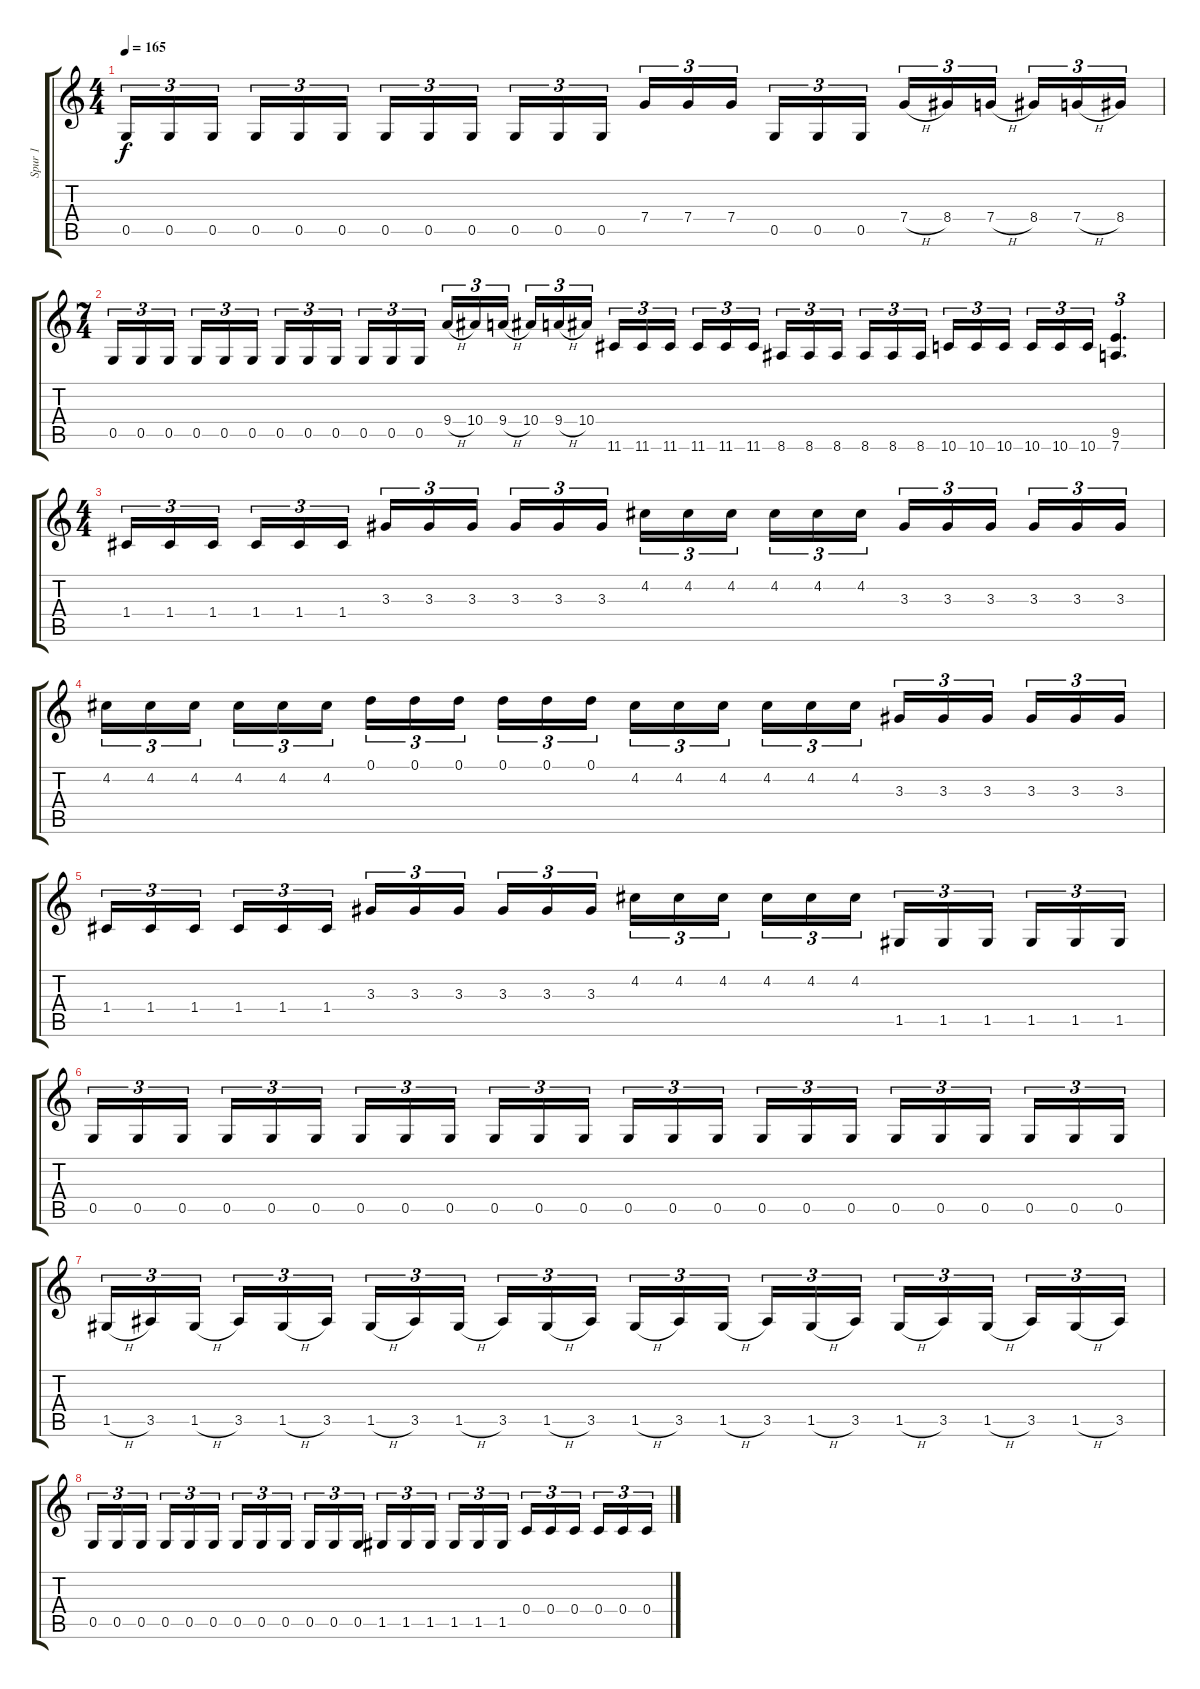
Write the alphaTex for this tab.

\track ("Spur 1" "Spur 1") {instrument distortionguitar}
\staff {score tabs}
\tuning (D4 A3 F3 C3 G2 D2) {hide}
\ts (4 4)
\tempo 165
\clef g2
\ks c
0.5.16{tu (3 2) dy f} 0.5.16{tu (3 2)} 0.5.16{tu (3 2) beam splitsecondary} 0.5.16{tu (3 2)} 0.5.16{tu (3 2)} 0.5.16{tu (3 2)} 0.5.16{tu (3 2)} 0.5.16{tu (3 2)} 0.5.16{tu (3 2) beam splitsecondary} 0.5.16{tu (3 2)} 0.5.16{tu (3 2)} 0.5.16{tu (3 2)} 7.4.16{tu (3 2)} 7.4.16{tu (3 2)} 7.4.16{tu (3 2) beam splitsecondary} 0.5.16{tu (3 2)} 0.5.16{tu (3 2)} 0.5.16{tu (3 2)} 7.4{h}.16{tu (3 2)} 8.4.16{tu (3 2)} 7.4{h}.16{tu (3 2) beam splitsecondary} 8.4.16{tu (3 2)} 7.4{h}.16{tu (3 2)} 8.4.16{tu (3 2)} |
\ts (7 4)
0.5.16{tu (3 2)} 0.5.16{tu (3 2)} 0.5.16{tu (3 2) beam splitsecondary} 0.5.16{tu (3 2)} 0.5.16{tu (3 2)} 0.5.16{tu (3 2)} 0.5.16{tu (3 2)} 0.5.16{tu (3 2)} 0.5.16{tu (3 2) beam splitsecondary} 0.5.16{tu (3 2)} 0.5.16{tu (3 2)} 0.5.16{tu (3 2)} 9.4{h}.16{tu (3 2)} 10.4.16{tu (3 2)} 9.4{h}.16{tu (3 2) beam splitsecondary} 10.4.16{tu (3 2)} 9.4{h}.16{tu (3 2)} 10.4.16{tu (3 2)} 11.6.16{tu (3 2)} 11.6.16{tu (3 2)} 11.6.16{tu (3 2) beam splitsecondary} 11.6.16{tu (3 2)} 11.6.16{tu (3 2)} 11.6.16{tu (3 2)} 8.6.16{tu (3 2)} 8.6.16{tu (3 2)} 8.6.16{tu (3 2) beam splitsecondary} 8.6.16{tu (3 2)} 8.6.16{tu (3 2)} 8.6.16{tu (3 2)} 10.6.16{tu (3 2)} 10.6.16{tu (3 2)} 10.6.16{tu (3 2) beam splitsecondary} 10.6.16{tu (3 2)} 10.6.16{tu (3 2)} 10.6.16{tu (3 2)} (9.5 7.6).4{d tu (3 2)} |
\ts (4 4)
1.4.16{tu (3 2)} 1.4.16{tu (3 2)} 1.4.16{tu (3 2) beam splitsecondary} 1.4.16{tu (3 2)} 1.4.16{tu (3 2)} 1.4.16{tu (3 2)} 3.3.16{tu (3 2)} 3.3.16{tu (3 2)} 3.3.16{tu (3 2) beam splitsecondary} 3.3.16{tu (3 2)} 3.3.16{tu (3 2)} 3.3.16{tu (3 2)} 4.2.16{tu (3 2)} 4.2.16{tu (3 2)} 4.2.16{tu (3 2) beam splitsecondary} 4.2.16{tu (3 2)} 4.2.16{tu (3 2)} 4.2.16{tu (3 2)} 3.3.16{tu (3 2)} 3.3.16{tu (3 2)} 3.3.16{tu (3 2) beam splitsecondary} 3.3.16{tu (3 2)} 3.3.16{tu (3 2)} 3.3.16{tu (3 2)} |
4.2.16{tu (3 2)} 4.2.16{tu (3 2)} 4.2.16{tu (3 2) beam splitsecondary} 4.2.16{tu (3 2)} 4.2.16{tu (3 2)} 4.2.16{tu (3 2)} 0.1.16{tu (3 2)} 0.1.16{tu (3 2)} 0.1.16{tu (3 2) beam splitsecondary} 0.1.16{tu (3 2)} 0.1.16{tu (3 2)} 0.1.16{tu (3 2)} 4.2.16{tu (3 2)} 4.2.16{tu (3 2)} 4.2.16{tu (3 2) beam splitsecondary} 4.2.16{tu (3 2)} 4.2.16{tu (3 2)} 4.2.16{tu (3 2)} 3.3.16{tu (3 2)} 3.3.16{tu (3 2)} 3.3.16{tu (3 2) beam splitsecondary} 3.3.16{tu (3 2)} 3.3.16{tu (3 2)} 3.3.16{tu (3 2)} |
1.4.16{tu (3 2)} 1.4.16{tu (3 2)} 1.4.16{tu (3 2) beam splitsecondary} 1.4.16{tu (3 2)} 1.4.16{tu (3 2)} 1.4.16{tu (3 2)} 3.3.16{tu (3 2)} 3.3.16{tu (3 2)} 3.3.16{tu (3 2) beam splitsecondary} 3.3.16{tu (3 2)} 3.3.16{tu (3 2)} 3.3.16{tu (3 2)} 4.2.16{tu (3 2)} 4.2.16{tu (3 2)} 4.2.16{tu (3 2) beam splitsecondary} 4.2.16{tu (3 2)} 4.2.16{tu (3 2)} 4.2.16{tu (3 2)} 1.5.16{tu (3 2)} 1.5.16{tu (3 2)} 1.5.16{tu (3 2) beam splitsecondary} 1.5.16{tu (3 2)} 1.5.16{tu (3 2)} 1.5.16{tu (3 2)} |
0.5.16{tu (3 2)} 0.5.16{tu (3 2)} 0.5.16{tu (3 2) beam splitsecondary} 0.5.16{tu (3 2)} 0.5.16{tu (3 2)} 0.5.16{tu (3 2)} 0.5.16{tu (3 2)} 0.5.16{tu (3 2)} 0.5.16{tu (3 2) beam splitsecondary} 0.5.16{tu (3 2)} 0.5.16{tu (3 2)} 0.5.16{tu (3 2)} 0.5.16{tu (3 2)} 0.5.16{tu (3 2)} 0.5.16{tu (3 2) beam splitsecondary} 0.5.16{tu (3 2)} 0.5.16{tu (3 2)} 0.5.16{tu (3 2)} 0.5.16{tu (3 2)} 0.5.16{tu (3 2)} 0.5.16{tu (3 2) beam splitsecondary} 0.5.16{tu (3 2)} 0.5.16{tu (3 2)} 0.5.16{tu (3 2)} |
1.5{h}.16{tu (3 2)} 3.5.16{tu (3 2)} 1.5{h}.16{tu (3 2) beam splitsecondary} 3.5.16{tu (3 2)} 1.5{h}.16{tu (3 2)} 3.5.16{tu (3 2)} 1.5{h}.16{tu (3 2)} 3.5.16{tu (3 2)} 1.5{h}.16{tu (3 2) beam splitsecondary} 3.5.16{tu (3 2)} 1.5{h}.16{tu (3 2)} 3.5.16{tu (3 2)} 1.5{h}.16{tu (3 2)} 3.5.16{tu (3 2)} 1.5{h}.16{tu (3 2) beam splitsecondary} 3.5.16{tu (3 2)} 1.5{h}.16{tu (3 2)} 3.5.16{tu (3 2)} 1.5{h}.16{tu (3 2)} 3.5.16{tu (3 2)} 1.5{h}.16{tu (3 2) beam splitsecondary} 3.5.16{tu (3 2)} 1.5{h}.16{tu (3 2)} 3.5.16{tu (3 2)} |
0.5.16{tu (3 2)} 0.5.16{tu (3 2)} 0.5.16{tu (3 2) beam splitsecondary} 0.5.16{tu (3 2)} 0.5.16{tu (3 2)} 0.5.16{tu (3 2)} 0.5.16{tu (3 2)} 0.5.16{tu (3 2)} 0.5.16{tu (3 2) beam splitsecondary} 0.5.16{tu (3 2)} 0.5.16{tu (3 2)} 0.5.16{tu (3 2)} 1.5.16{tu (3 2)} 1.5.16{tu (3 2)} 1.5.16{tu (3 2) beam splitsecondary} 1.5.16{tu (3 2)} 1.5.16{tu (3 2)} 1.5.16{tu (3 2)} 0.4.16{tu (3 2)} 0.4.16{tu (3 2)} 0.4.16{tu (3 2) beam splitsecondary} 0.4.16{tu (3 2)} 0.4.16{tu (3 2)} 0.4.16{tu (3 2)}
